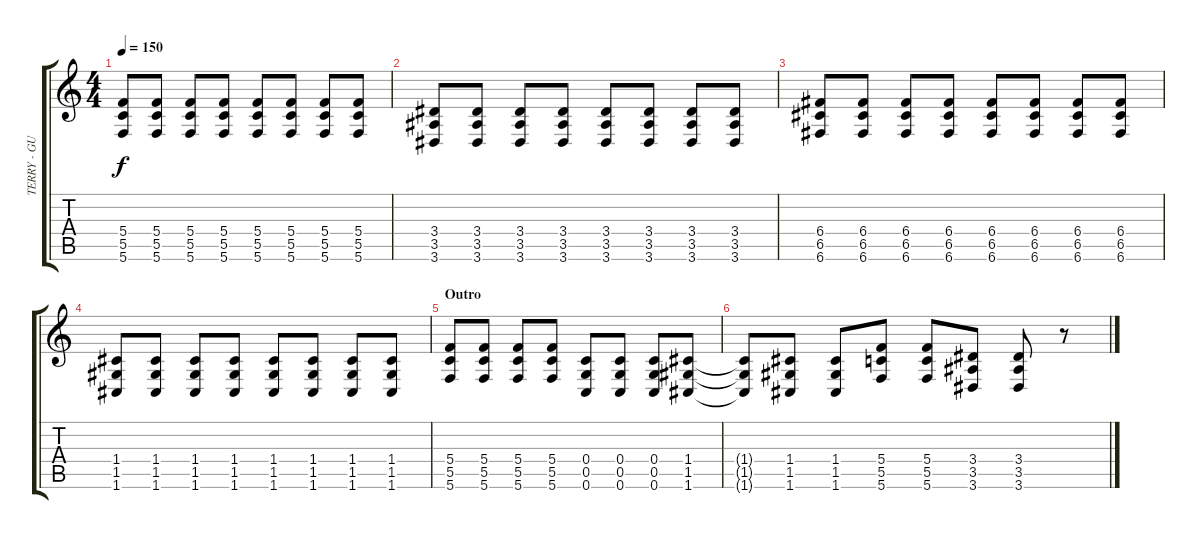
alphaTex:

\track ("TERRY - GUITAR" "TERRY - GU") {instrument distortionguitar}
\staff {score tabs}
\tuning (D4 A3 F3 C3 G2 C2) {hide}
\ts (4 4)
\tempo 150
\clef g2
\ks c
(5.4 5.5 5.6).8{dy f} (5.4 5.5 5.6).8 (5.4 5.5 5.6).8 (5.4 5.5 5.6).8 (5.4 5.5 5.6).8 (5.4 5.5 5.6).8 (5.4 5.5 5.6).8 (5.4 5.5 5.6).8 |
(3.4 3.5 3.6).8 (3.4 3.5 3.6).8 (3.4 3.5 3.6).8 (3.4 3.5 3.6).8 (3.4 3.5 3.6).8 (3.4 3.5 3.6).8 (3.4 3.5 3.6).8 (3.4 3.5 3.6).8 |
(6.4 6.5 6.6).8 (6.4 6.5 6.6).8 (6.4 6.5 6.6).8 (6.4 6.5 6.6).8 (6.4 6.5 6.6).8 (6.4 6.5 6.6).8 (6.4 6.5 6.6).8 (6.4 6.5 6.6).8 |
(1.4 1.5 1.6).8 (1.4 1.5 1.6).8 (1.4 1.5 1.6).8 (1.4 1.5 1.6).8 (1.4 1.5 1.6).8 (1.4 1.5 1.6).8 (1.4 1.5 1.6).8 (1.4 1.5 1.6).8 |
\section ("" "Outro")
(5.4 5.5 5.6).8 (5.4 5.5 5.6).8 (5.4 5.5 5.6).8 (5.4 5.5 5.6).8 (0.4 0.5 0.6).8 (0.4 0.5 0.6).8 (0.4 0.5 0.6).8 (1.4 1.5 1.6).8 |
(1.4{t} 1.5{t} 1.6{t}).8 (1.4 1.5 1.6).8 (1.4 1.5 1.6).8 (5.4 5.5 5.6).8 (5.4 5.5 5.6).8 (3.4 3.5 3.6).8 (3.4 3.5 3.6).8 r.8
